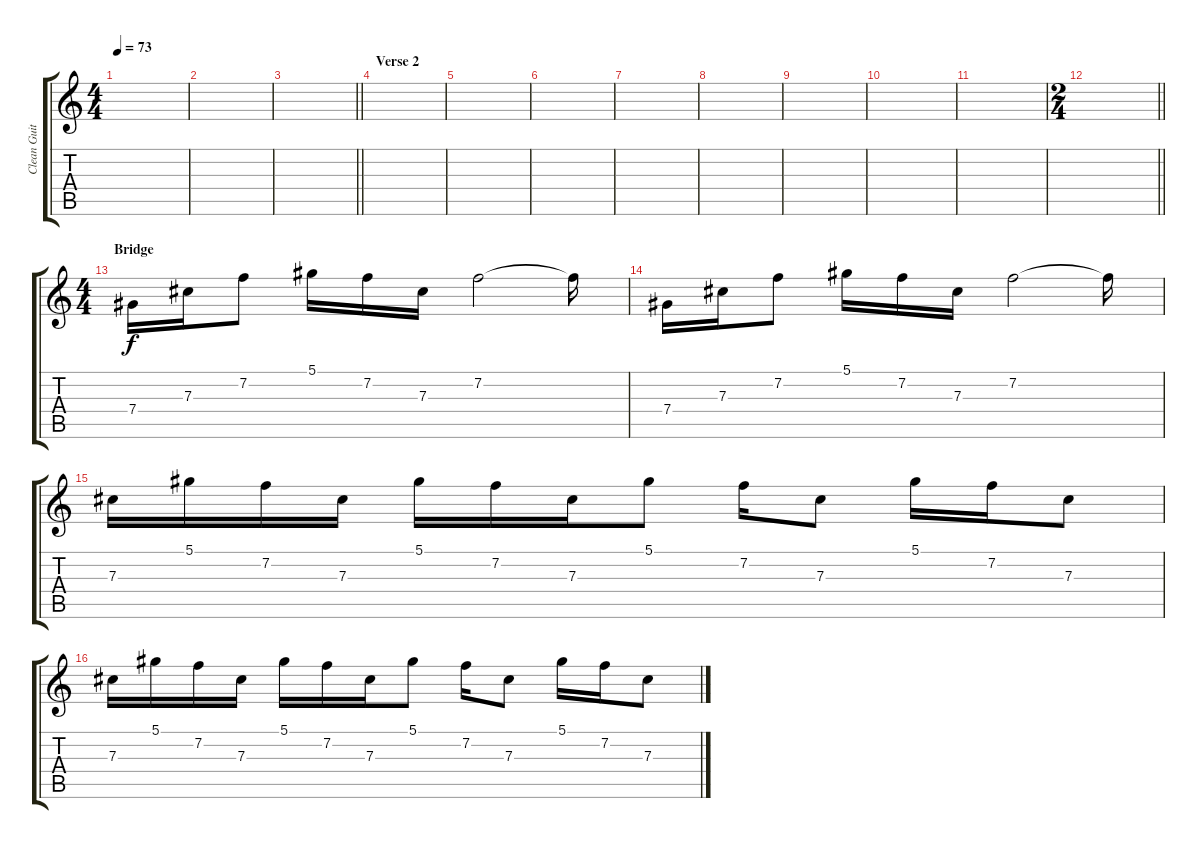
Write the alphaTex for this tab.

\track ("Clean Guitar 2" "Clean Guit") {instrument electricguitarjazz}
\staff {score tabs}
\tuning (Eb4 Bb3 Gb3 Db3 Ab2 Eb2) {hide}
\ts (4 4)
\tempo 73
\clef g2
\ks c
|
|
\barLineRight lightlight
|
\section ("" "Verse 2")
|
|
|
|
|
|
|
|
\ts (2 4)
\barLineRight lightlight
|
\ts (4 4)
\section ("" "Bridge")
7.4.16 7.3.16 7.2.8 5.1.16 7.2.16 7.3.16 7.2.2 7.2{t}.16 |
7.4.16 7.3.16 7.2.8 5.1.16 7.2.16 7.3.16 7.2.2 7.2{t}.16 |
7.3.16 5.1.16 7.2.16 7.3.16 5.1.16 7.2.16 7.3.16 5.1.8 7.2.16 7.3.8 5.1.16 7.2.16 7.3.8 |
7.3.16 5.1.16 7.2.16 7.3.16 5.1.16 7.2.16 7.3.16 5.1.8 7.2.16 7.3.8 5.1.16 7.2.16 7.3.8
